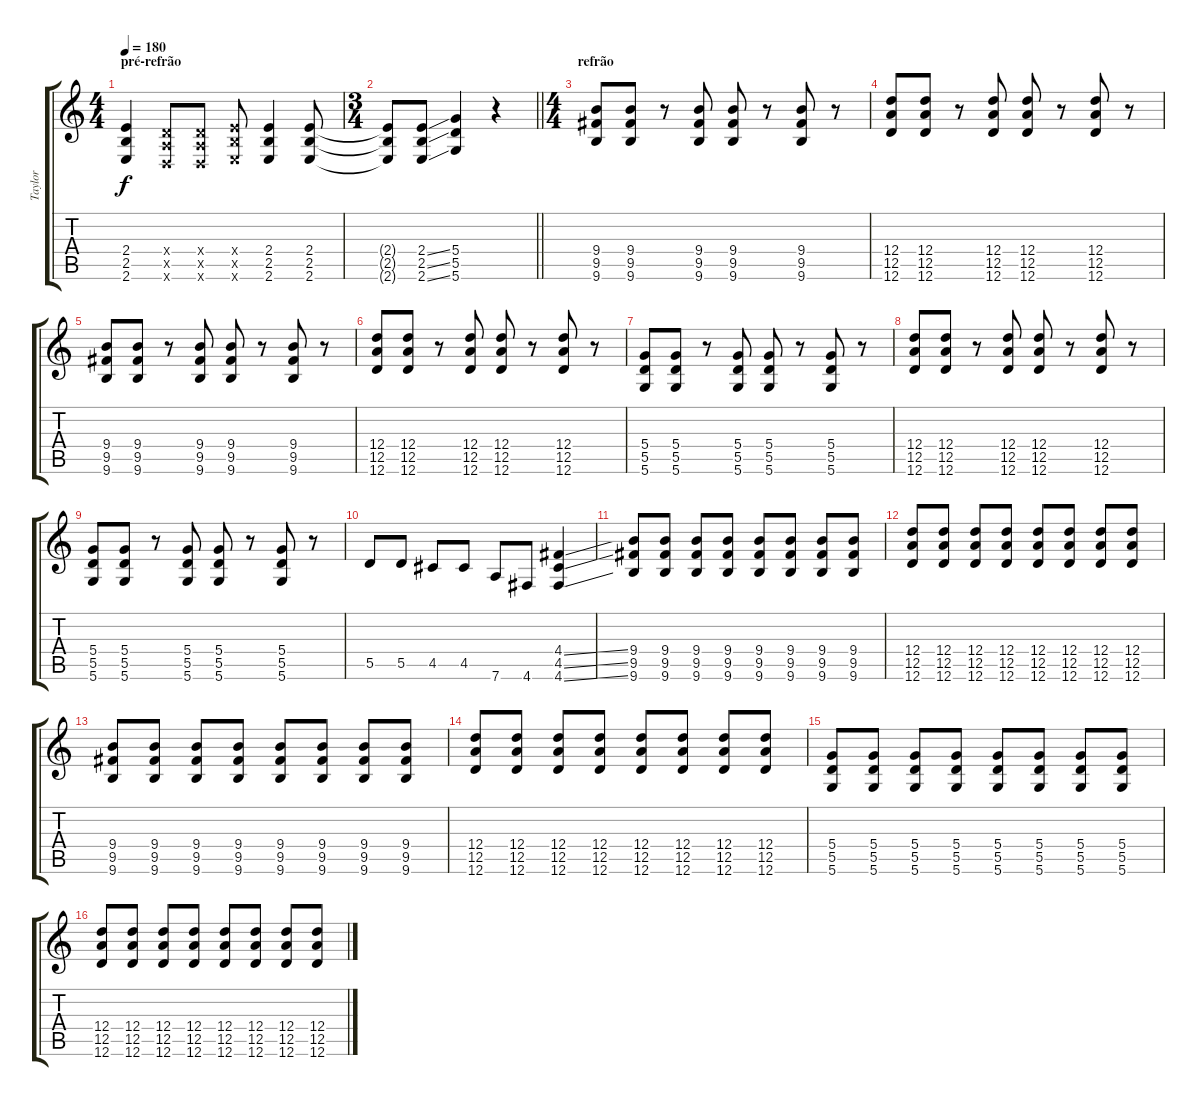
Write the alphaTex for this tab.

\track ("Taylor" "Taylor") {instrument overdrivenguitar}
\staff {score tabs}
\tuning (E4 B3 G3 D3 A2 D2) {hide}
\ts (4 4)
\section ("" "pré-refrão")
\tempo 180
\clef g2
\ks c
(2.4 2.5 2.6).4{dy f} (0.4{x} 0.5{x} 0.6{x}).8 (0.4{x} 0.5{x} 0.6{x}).8 (2.4{x} 2.5{x} 2.6{x}).8 (2.4 2.5 2.6).4 (2.4 2.5 2.6).8 |
\ts (3 4)
\barLineRight lightlight
(2.4{t} 2.5{t} 2.6{t}).8 (2.4{ss} 2.5{ss} 2.6{ss}).8 (5.4 5.5 5.6).4 r.4 |
\ts (4 4)
\section ("" "refrão")
(9.4 9.5 9.6).8 (9.4 9.5 9.6).8 r.8 (9.4 9.5 9.6).8 (9.4 9.5 9.6).8 r.8 (9.4 9.5 9.6).8 r.8 |
(12.4 12.5 12.6).8 (12.4 12.5 12.6).8 r.8 (12.4 12.5 12.6).8 (12.4 12.5 12.6).8 r.8 (12.4 12.5 12.6).8 r.8 |
(9.4 9.5 9.6).8 (9.4 9.5 9.6).8 r.8 (9.4 9.5 9.6).8 (9.4 9.5 9.6).8 r.8 (9.4 9.5 9.6).8 r.8 |
(12.4 12.5 12.6).8 (12.4 12.5 12.6).8 r.8 (12.4 12.5 12.6).8 (12.4 12.5 12.6).8 r.8 (12.4 12.5 12.6).8 r.8 |
(5.4 5.5 5.6).8 (5.4 5.5 5.6).8 r.8 (5.4 5.5 5.6).8 (5.4 5.5 5.6).8 r.8 (5.4 5.5 5.6).8 r.8 |
(12.4 12.5 12.6).8 (12.4 12.5 12.6).8 r.8 (12.4 12.5 12.6).8 (12.4 12.5 12.6).8 r.8 (12.4 12.5 12.6).8 r.8 |
(5.4 5.5 5.6).8 (5.4 5.5 5.6).8 r.8 (5.4 5.5 5.6).8 (5.4 5.5 5.6).8 r.8 (5.4 5.5 5.6).8 r.8 |
5.5.8 5.5.8 4.5.8 4.5.8 7.6.8 4.6.8 (4.4{ss} 4.5{ss} 4.6{ss}).4 |
(9.4 9.5 9.6).8 (9.4 9.5 9.6).8 (9.4 9.5 9.6).8 (9.4 9.5 9.6).8 (9.4 9.5 9.6).8 (9.4 9.5 9.6).8 (9.4 9.5 9.6).8 (9.4 9.5 9.6).8 |
(12.4 12.5 12.6).8 (12.4 12.5 12.6).8 (12.4 12.5 12.6).8 (12.4 12.5 12.6).8 (12.4 12.5 12.6).8 (12.4 12.5 12.6).8 (12.4 12.5 12.6).8 (12.4 12.5 12.6).8 |
(9.4 9.5 9.6).8 (9.4 9.5 9.6).8 (9.4 9.5 9.6).8 (9.4 9.5 9.6).8 (9.4 9.5 9.6).8 (9.4 9.5 9.6).8 (9.4 9.5 9.6).8 (9.4 9.5 9.6).8 |
(12.4 12.5 12.6).8 (12.4 12.5 12.6).8 (12.4 12.5 12.6).8 (12.4 12.5 12.6).8 (12.4 12.5 12.6).8 (12.4 12.5 12.6).8 (12.4 12.5 12.6).8 (12.4 12.5 12.6).8 |
(5.4 5.5 5.6).8 (5.4 5.5 5.6).8 (5.4 5.5 5.6).8 (5.4 5.5 5.6).8 (5.4 5.5 5.6).8 (5.4 5.5 5.6).8 (5.4 5.5 5.6).8 (5.4 5.5 5.6).8 |
(12.4 12.5 12.6).8 (12.4 12.5 12.6).8 (12.4 12.5 12.6).8 (12.4 12.5 12.6).8 (12.4 12.5 12.6).8 (12.4 12.5 12.6).8 (12.4 12.5 12.6).8 (12.4 12.5 12.6).8
